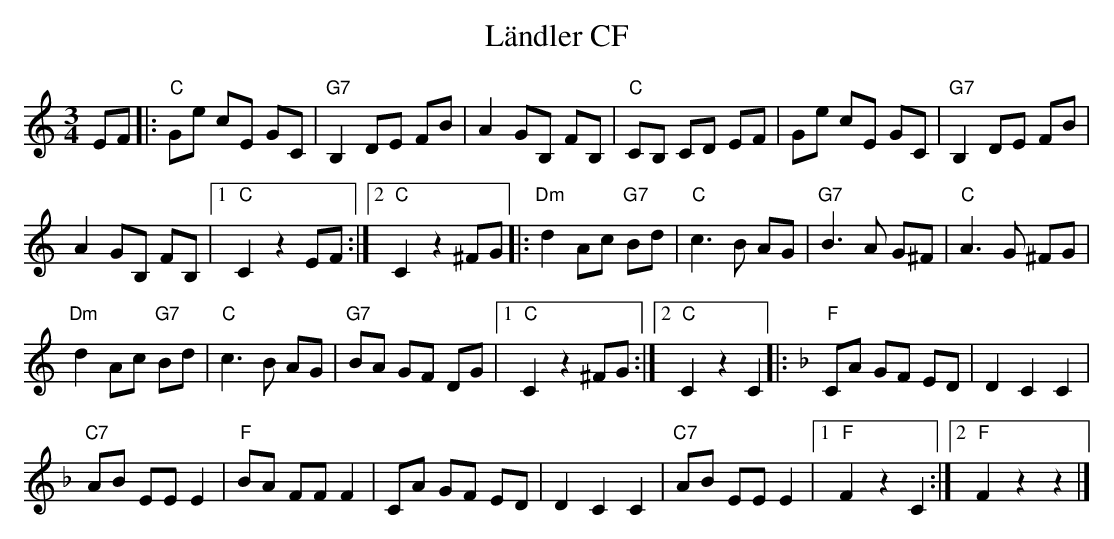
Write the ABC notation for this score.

X:1
T:Ländler CF
M:3/4
L:1/8
K:Cmaj
EF |: "C"Ge cE GC | "G7"B,2 DE FB | A2 GB, FB, | "C"CB, CD EF | Ge cE GC | "G7"B,2 DE FB |
A2 GB, FB, |1 "C"C2 z2 EF :|2 "C"C2 z2 ^FG |: "Dm"d2 Ac "G7"Bd | "C"c3B AG | "G7"B3A G^F | "C"A3G ^FG |
"Dm"d2 Ac "G7"Bd | "C"c3B AG | "G7"BA GF DG |1 "C"C2 z2 ^FG :|2 "C"C2 z2 C2 |: [K:Fmaj] "F"CA GF ED | D2C2C2 |
"C7"AB EE E2 | "F"BA FF F2 | CA GF ED | D2C2C2 | "C7"AB EE E2 |1 "F"F2 z2 C2 :|2 "F"F2 z2z2 |]
